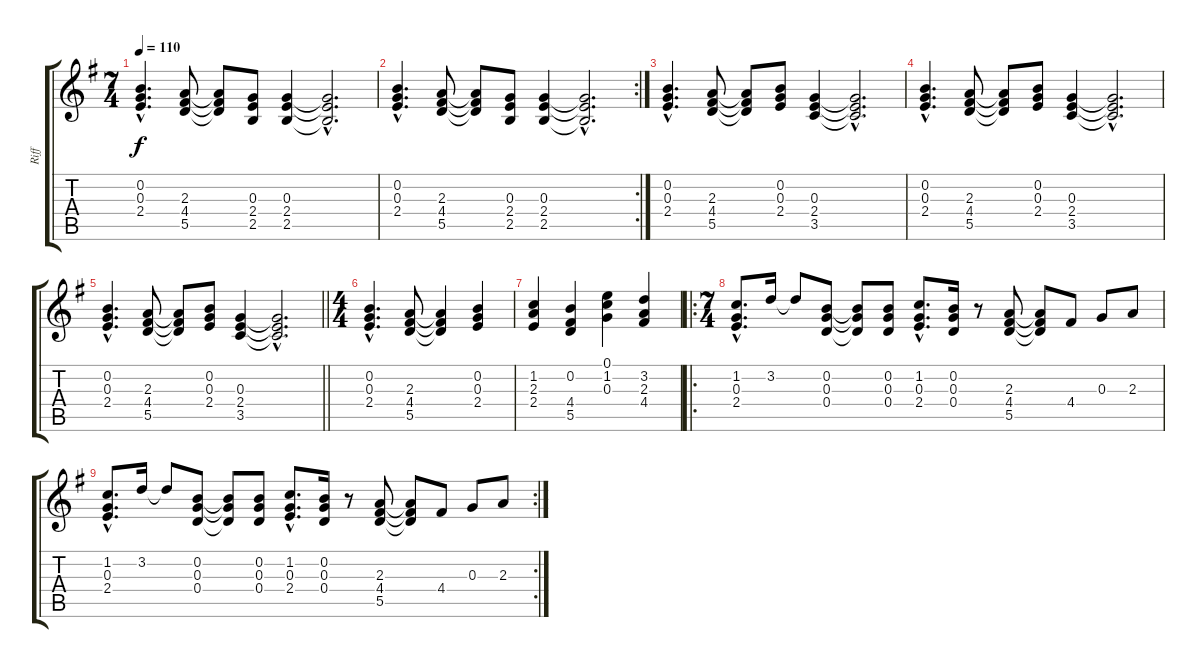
\track ("Riff" "Riff") {instrument acousticguitarnylon}
\staff {score tabs}
\tuning (E4 B3 G3 D3 A2 E2) {hide}
\ts (7 4)
\tempo 110
\clef g2
\ks g
(0.2{hac} 0.3{hac} 2.4{hac}).4{d dy f} (2.3 4.4 5.5).8 (2.3{t} 4.4{t} 5.5{t}).8 (0.3 2.4 2.5).8 (0.3 2.4 2.5).4 (0.3{hac t} 2.4{hac t} 2.5{hac t}).2{d} |
\rc 2
(0.2{hac} 0.3{hac} 2.4{hac}).4{d} (2.3 4.4 5.5).8 (2.3{t} 4.4{t} 5.5{t}).8 (0.3 2.4 2.5).8 (0.3 2.4 2.5).4 (0.3{hac t} 2.4{hac t} 2.5{hac t}).2{d} |
(0.2{hac} 0.3{hac} 2.4{hac}).4{d} (2.3 4.4 5.5).8 (2.3{t} 4.4{t} 5.5{t}).8 (0.2 0.3 2.4).8 (0.3 2.4 3.5).4 (0.3{hac t} 2.4{hac t} 3.5{hac t}).2{d} |
(0.2{hac} 0.3{hac} 2.4{hac}).4{d} (2.3 4.4 5.5).8 (2.3{t} 4.4{t} 5.5{t}).8 (0.2 0.3 2.4).8 (0.3 2.4 3.5).4 (0.3{hac t} 2.4{hac t} 3.5{hac t}).2{d} |
\barLineRight lightlight
(0.2{hac} 0.3{hac} 2.4{hac}).4{d} (2.3 4.4 5.5).8 (2.3{t} 4.4{t} 5.5{t}).8 (0.2 0.3 2.4).8 (0.3 2.4 3.5).4 (0.3{hac t} 2.4{hac t} 3.5{hac t}).2{d} |
\ts (4 4)
(0.2{hac} 0.3{hac} 2.4{hac}).4{d} (2.3 4.4 5.5).8 (2.3{t} 4.4{t} 5.5{t}).4 (0.2 0.3 2.4).4 |
(1.2 2.3 2.4).4 (0.2 4.4 5.5).4 (0.1 1.2 0.3).4 (3.2 2.3 4.4).4 |
\ro
\ts (7 4)
(1.2{hac} 0.3{hac} 2.4{hac}).8{d} 3.2.16 3.2{t}.8 (0.2 0.3 0.4).8 (0.2{t} 0.3{t} 0.4{t}).8 (0.2 0.3 0.4).8 (1.2{hac} 0.3{hac} 2.4{hac}).8{d} (0.2 0.3 0.4).16 r.8 (2.3 4.4 5.5).8 (2.3{t} 4.4{t} 5.5{t}).8 4.4.8 0.3.8 2.3.8 |
\rc 2
(1.2{hac} 0.3{hac} 2.4{hac}).8{d} 3.2.16 3.2{t}.8 (0.2 0.3 0.4).8 (0.2{t} 0.3{t} 0.4{t}).8 (0.2 0.3 0.4).8 (1.2{hac} 0.3{hac} 2.4{hac}).8{d} (0.2 0.3 0.4).16 r.8 (2.3 4.4 5.5).8 (2.3{t} 4.4{t} 5.5{t}).8 4.4.8 0.3.8 2.3.8
